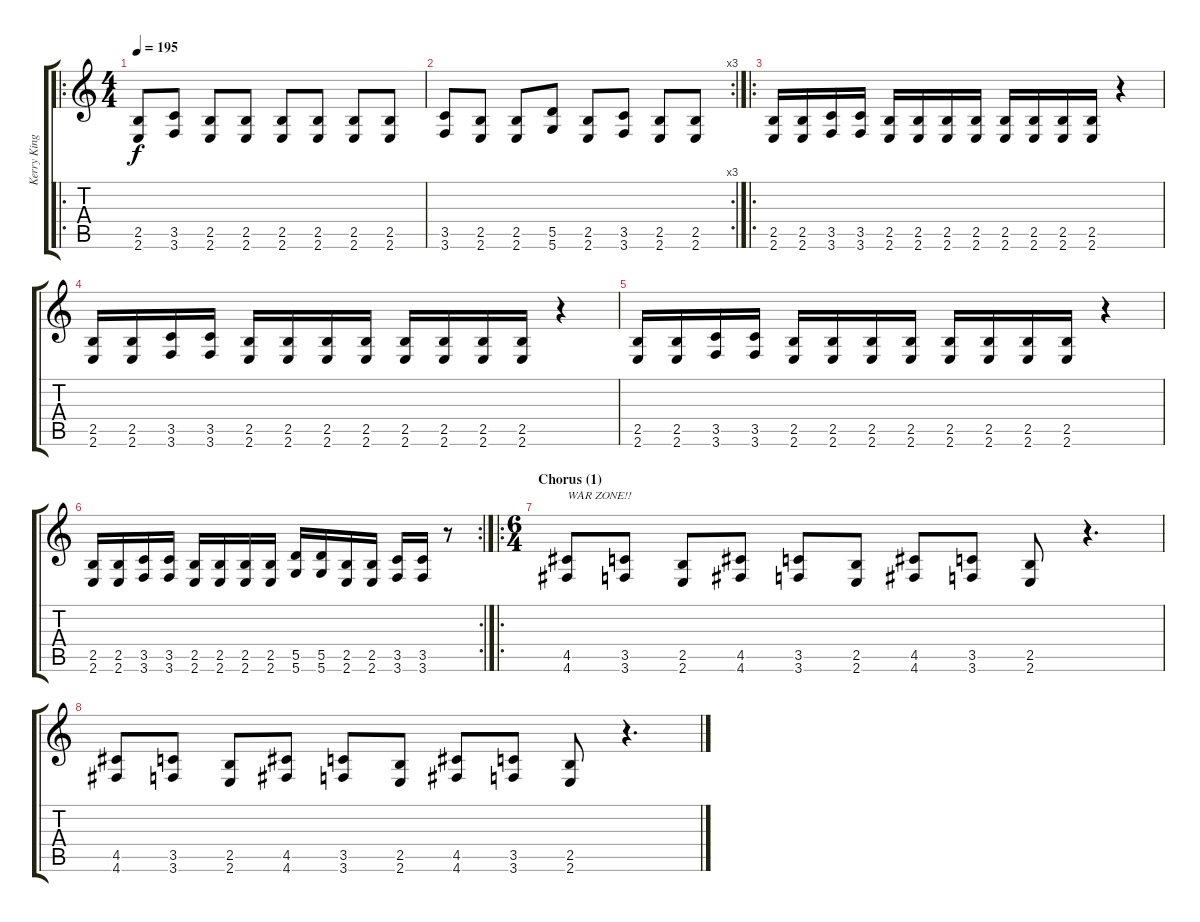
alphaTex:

\track ("Kerry King" "Kerry King") {instrument overdrivenguitar}
\staff {score tabs}
\tuning (E4 B3 G3 D3 A2 D2) {hide}
\ro
\ts (4 4)
\tempo 195
\clef g2
\ks c
(2.5 2.6).8{dy f} (3.5 3.6).8 (2.5 2.6).8 (2.5 2.6).8 (2.5 2.6).8 (2.5 2.6).8 (2.5 2.6).8 (2.5 2.6).8 |
\rc 3
(3.5 3.6).8 (2.5 2.6).8 (2.5 2.6).8 (5.5 5.6).8 (2.5 2.6).8 (3.5 3.6).8 (2.5 2.6).8 (2.5 2.6).8 |
\ro
(2.5 2.6).16 (2.5 2.6).16 (3.5 3.6).16 (3.5 3.6).16 (2.5 2.6).16 (2.5 2.6).16 (2.5 2.6).16 (2.5 2.6).16 (2.5 2.6).16 (2.5 2.6).16 (2.5 2.6).16 (2.5 2.6).16 r.4 |
(2.5 2.6).16 (2.5 2.6).16 (3.5 3.6).16 (3.5 3.6).16 (2.5 2.6).16 (2.5 2.6).16 (2.5 2.6).16 (2.5 2.6).16 (2.5 2.6).16 (2.5 2.6).16 (2.5 2.6).16 (2.5 2.6).16 r.4 |
(2.5 2.6).16 (2.5 2.6).16 (3.5 3.6).16 (3.5 3.6).16 (2.5 2.6).16 (2.5 2.6).16 (2.5 2.6).16 (2.5 2.6).16 (2.5 2.6).16 (2.5 2.6).16 (2.5 2.6).16 (2.5 2.6).16 r.4 |
\rc 2
(2.5 2.6).16 (2.5 2.6).16 (3.5 3.6).16 (3.5 3.6).16 (2.5 2.6).16 (2.5 2.6).16 (2.5 2.6).16 (2.5 2.6).16 (5.5 5.6).16 (5.5 5.6).16 (2.5 2.6).16 (2.5 2.6).16 (3.5 3.6).16 (3.5 3.6).16 r.8 |
\ro
\ts (6 4)
\section ("" "Chorus (1)")
(4.5 4.6).8{txt "WAR ZONE!!"} (3.5 3.6).8 (2.5 2.6).8 (4.5 4.6).8 (3.5 3.6).8 (2.5 2.6).8 (4.5 4.6).8 (3.5 3.6).8 (2.5 2.6).8 r.4{d} |
(4.5 4.6).8 (3.5 3.6).8 (2.5 2.6).8 (4.5 4.6).8 (3.5 3.6).8 (2.5 2.6).8 (4.5 4.6).8 (3.5 3.6).8 (2.5 2.6).8 r.4{d}
